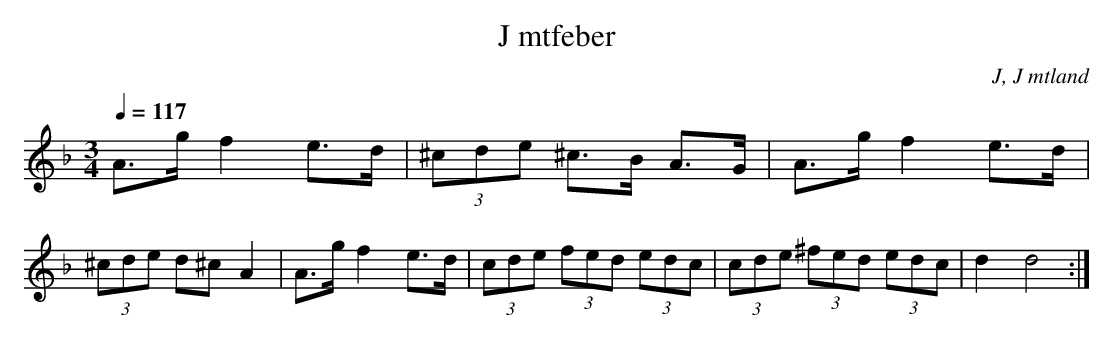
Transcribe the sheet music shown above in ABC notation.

X:1
T: J mtfeber
O: J, J mtland
M:3/4
L:1/8
Q:1/4=117
K:Dm
A>g f2 e>d|(3^cde ^c>B A>G|A>g f2 e>d|(3^cde d^c A2|A>g f2 e>d|(3cde (3fed (3edc|(3cde (3^fed (3edc|d2 d4 :|
